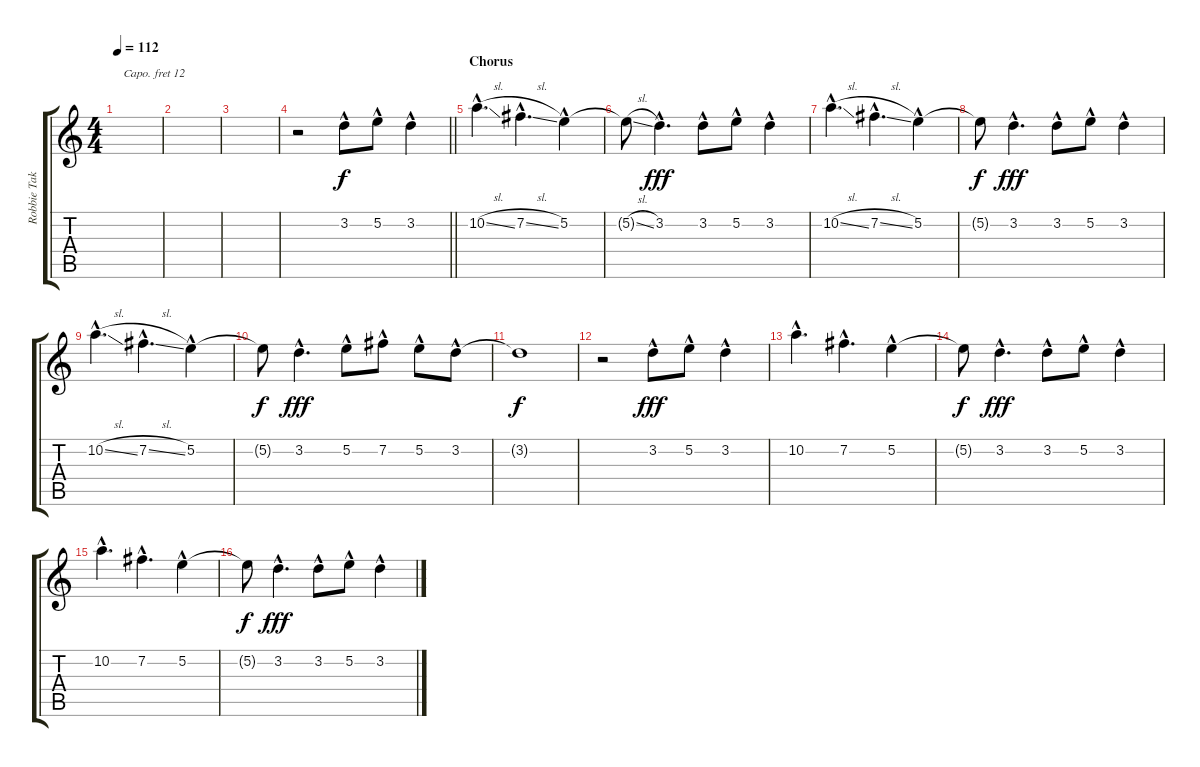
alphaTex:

\track ("Robbie Takac/Greg Suran - Voice backing" "Robbie Tak") {instrument brightacousticpiano}
\staff {score tabs}
\capo 12
\tuning (E4 B3 G3 D3 A2 E2) {hide}
\ts (4 4)
\tempo 112
\clef g2
\ks c
|
|
|
\barLineRight lightlight
r.2 3.2{hac}.8 5.2{hac}.8 3.2{hac}.4 |
\section ("" "Chorus")
10.2{sl hac}.4{d} 7.2{sl hac}.4{d} 5.2{hac}.4 |
5.2{sl t}.8{dy f} 3.2{hac}.4{d dy fff} 3.2{hac}.8 5.2{hac}.8 3.2{hac}.4 |
10.2{sl hac}.4{d} 7.2{sl hac}.4{d} 5.2{hac}.4 |
5.2{t}.8{dy f} 3.2{hac}.4{d dy fff} 3.2{hac}.8 5.2{hac}.8 3.2{hac}.4 |
10.2{sl hac}.4{d} 7.2{sl hac}.4{d} 5.2{hac}.4 |
5.2{t}.8{dy f} 3.2{hac}.4{d dy fff} 5.2{hac}.8 7.2{hac}.8 5.2{hac}.8 3.2{hac}.8 |
3.2{t}.1{dy f} |
r.2 3.2{hac}.8{dy fff} 5.2{hac}.8 3.2{hac}.4 |
10.2{hac}.4{d} 7.2{hac}.4{d} 5.2{hac}.4 |
5.2{t}.8{dy f} 3.2{hac}.4{d dy fff} 3.2{hac}.8 5.2{hac}.8 3.2{hac}.4 |
10.2{hac}.4{d} 7.2{hac}.4{d} 5.2{hac}.4 |
5.2{t}.8{dy f} 3.2{hac}.4{d dy fff} 3.2{hac}.8 5.2{hac}.8 3.2{hac}.4
